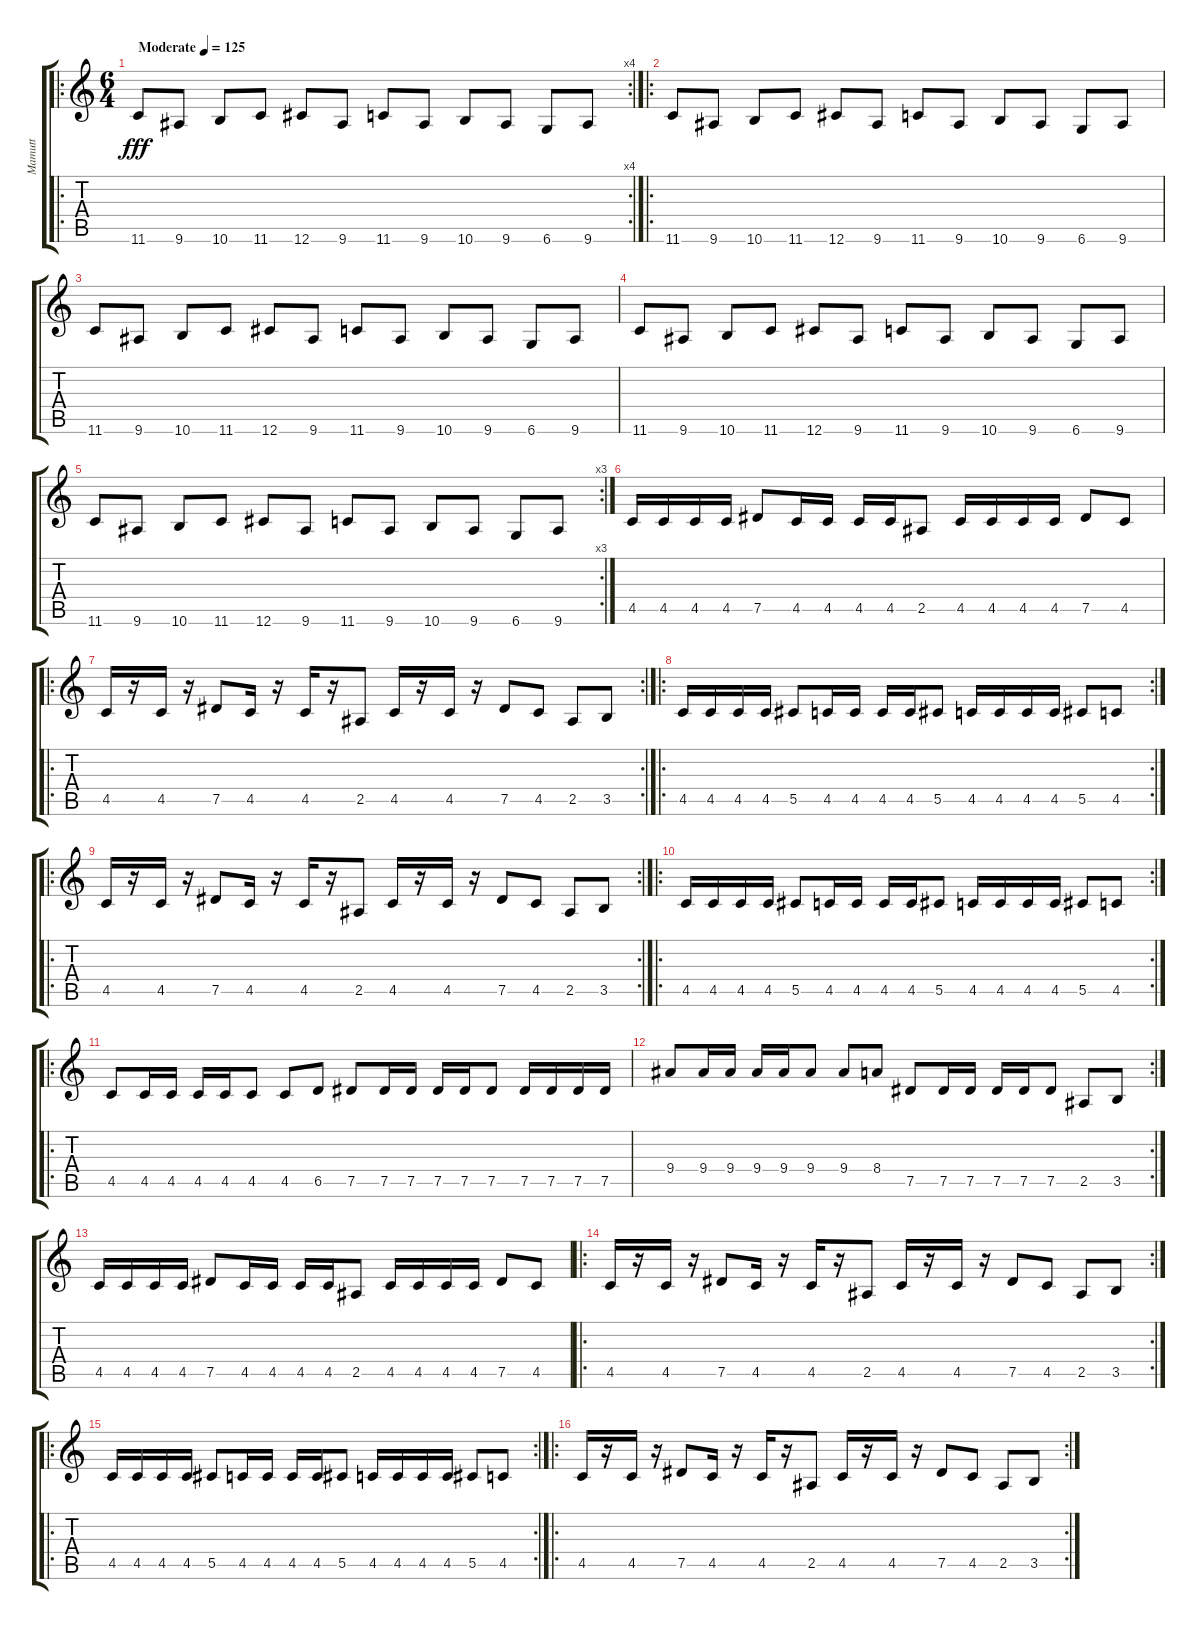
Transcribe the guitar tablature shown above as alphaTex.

\track ("Mamutt" "Mamutt") {instrument distortionguitar}
\staff {score tabs}
\tuning (Eb4 Bb3 Gb3 Db3 Ab2 Db2) {hide}
\ro
\rc 4
\ts (6 4)
\tempo (125 "Moderate")
\clef g2
\ks c
11.6.8{dy fff instrument distortionguitar} 9.6.8 10.6.8 11.6.8 12.6.8 9.6.8 11.6.8 9.6.8 10.6.8 9.6.8 6.6.8 9.6.8 |
\ro
11.6.8 9.6.8 10.6.8 11.6.8 12.6.8 9.6.8 11.6.8 9.6.8 10.6.8 9.6.8 6.6.8 9.6.8 |
11.6.8 9.6.8 10.6.8 11.6.8 12.6.8 9.6.8 11.6.8 9.6.8 10.6.8 9.6.8 6.6.8 9.6.8 |
11.6.8 9.6.8 10.6.8 11.6.8 12.6.8 9.6.8 11.6.8 9.6.8 10.6.8 9.6.8 6.6.8 9.6.8 |
\rc 3
11.6.8 9.6.8 10.6.8 11.6.8 12.6.8 9.6.8 11.6.8 9.6.8 10.6.8 9.6.8 6.6.8 9.6.8 |
4.5.16 4.5.16 4.5.16 4.5.16 7.5.8 4.5.16 4.5.16 4.5.16 4.5.16 2.5.8 4.5.16 4.5.16 4.5.16 4.5.16 7.5.8 4.5.8 |
\ro
\rc 2
4.5.16 r.16 4.5.16 r.16 7.5.8 4.5.16 r.16 4.5.16 r.16 2.5.8 4.5.16 r.16 4.5.16 r.16 7.5.8 4.5.8 2.5.8 3.5.8 |
\ro
\rc 2
4.5.16 4.5.16 4.5.16 4.5.16 5.5.8 4.5.16 4.5.16 4.5.16 4.5.16 5.5.8 4.5.16 4.5.16 4.5.16 4.5.16 5.5.8 4.5.8 |
\ro
\rc 2
4.5.16 r.16 4.5.16 r.16 7.5.8 4.5.16 r.16 4.5.16 r.16 2.5.8 4.5.16 r.16 4.5.16 r.16 7.5.8 4.5.8 2.5.8 3.5.8 |
\ro
\rc 2
4.5.16 4.5.16 4.5.16 4.5.16 5.5.8 4.5.16 4.5.16 4.5.16 4.5.16 5.5.8 4.5.16 4.5.16 4.5.16 4.5.16 5.5.8 4.5.8 |
\ro
4.5.8 4.5.16 4.5.16 4.5.16 4.5.16 4.5.8 4.5.8 6.5.8 7.5.8 7.5.16 7.5.16 7.5.16 7.5.16 7.5.8 7.5.16 7.5.16 7.5.16 7.5.16 |
\rc 2
9.4.8 9.4.16 9.4.16 9.4.16 9.4.16 9.4.8 9.4.8 8.4.8 7.5.8 7.5.16 7.5.16 7.5.16 7.5.16 7.5.8 2.5.8 3.5.8 |
4.5.16 4.5.16 4.5.16 4.5.16 7.5.8 4.5.16 4.5.16 4.5.16 4.5.16 2.5.8 4.5.16 4.5.16 4.5.16 4.5.16 7.5.8 4.5.8 |
\ro
\rc 2
4.5.16 r.16 4.5.16 r.16 7.5.8 4.5.16 r.16 4.5.16 r.16 2.5.8 4.5.16 r.16 4.5.16 r.16 7.5.8 4.5.8 2.5.8 3.5.8 |
\ro
\rc 2
4.5.16 4.5.16 4.5.16 4.5.16 5.5.8 4.5.16 4.5.16 4.5.16 4.5.16 5.5.8 4.5.16 4.5.16 4.5.16 4.5.16 5.5.8 4.5.8 |
\ro
\rc 2
4.5.16 r.16 4.5.16 r.16 7.5.8 4.5.16 r.16 4.5.16 r.16 2.5.8 4.5.16 r.16 4.5.16 r.16 7.5.8 4.5.8 2.5.8 3.5.8
